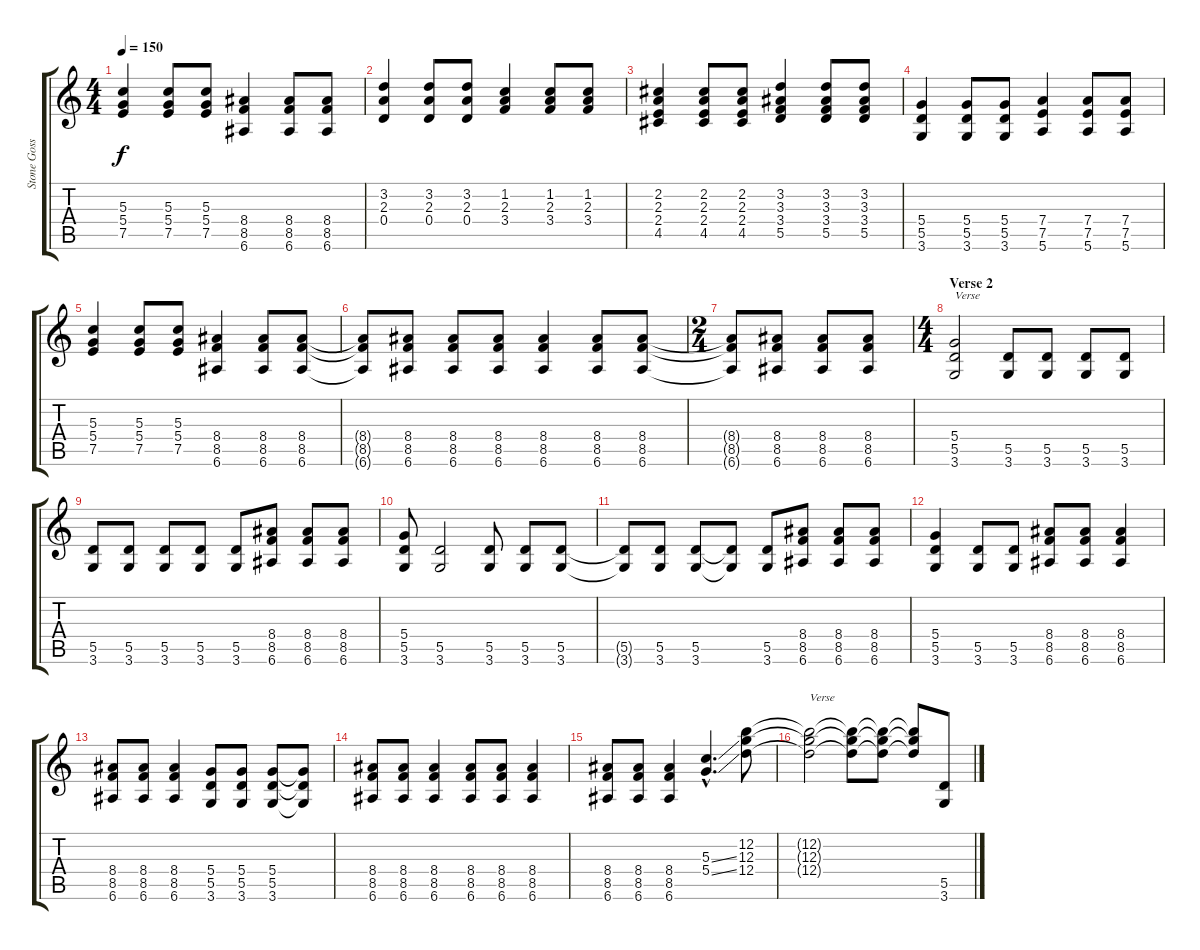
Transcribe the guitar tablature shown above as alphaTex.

\track ("Stone Gossard" "Stone Goss") {instrument distortionguitar}
\staff {score tabs}
\tuning (E4 B3 G3 D3 A2 E2) {hide}
\ts (4 4)
\tempo 150
\clef g2
\ks c
(5.3 5.4 7.5).4{dy f} (5.3 5.4 7.5).8 (5.3 5.4 7.5).8 (8.4 8.5 6.6).4 (8.4 8.5 6.6).8 (8.4 8.5 6.6).8 |
(3.2 2.3 0.4).4 (3.2 2.3 0.4).8 (3.2 2.3 0.4).8 (1.2 2.3 3.4).4 (1.2 2.3 3.4).8 (1.2 2.3 3.4).8 |
(2.2 2.3 2.4 4.5).4 (2.2 2.3 2.4 4.5).8 (2.2 2.3 2.4 4.5).8 (3.2 3.3 3.4 5.5).4 (3.2 3.3 3.4 5.5).8 (3.2 3.3 3.4 5.5).8 |
(5.4 5.5 3.6).4 (5.4 5.5 3.6).8 (5.4 5.5 3.6).8 (7.4 7.5 5.6).4 (7.4 7.5 5.6).8 (7.4 7.5 5.6).8 |
(5.3 5.4 7.5).4 (5.3 5.4 7.5).8 (5.3 5.4 7.5).8 (8.4 8.5 6.6).4 (8.4 8.5 6.6).8 (8.4 8.5 6.6).8 |
(8.4{t} 8.5{t} 6.6{t}).8 (8.4 8.5 6.6).8 (8.4 8.5 6.6).8 (8.4 8.5 6.6).8 (8.4 8.5 6.6).4 (8.4 8.5 6.6).8 (8.4 8.5 6.6).8 |
\ts (2 4)
(8.4{t} 8.5{t} 6.6{t}).8 (8.4 8.5 6.6).8 (8.4 8.5 6.6).8 (8.4 8.5 6.6).8 |
\ts (4 4)
\section ("" "Verse 2")
(5.4 5.5 3.6).2{txt "Verse"} (5.5 3.6).8 (5.5 3.6).8 (5.5 3.6).8 (5.5 3.6).8 |
(5.5 3.6).8 (5.5 3.6).8 (5.5 3.6).8 (5.5 3.6).8 (5.5 3.6).8 (8.4 8.5 6.6).8 (8.4 8.5 6.6).8 (8.4 8.5 6.6).8 |
(5.4 5.5 3.6).8 (5.5 3.6).2 (5.5 3.6).8 (5.5 3.6).8 (5.5 3.6).8 |
(5.5{t} 3.6{t}).8 (5.5 3.6).8 (5.5 3.6).8 (5.5{t} 3.6{t}).8 (5.5 3.6).8 (8.4 8.5 6.6).8 (8.4 8.5 6.6).8 (8.4 8.5 6.6).8 |
(5.4 5.5 3.6).4 (5.5 3.6).8 (5.5 3.6).8 (8.4 8.5 6.6).8 (8.4 8.5 6.6).8 (8.4 8.5 6.6).4 |
(8.4 8.5 6.6).8 (8.4 8.5 6.6).8 (8.4 8.5 6.6).4 (5.4 5.5 3.6).8 (5.4 5.5 3.6).8 (5.4 5.5 3.6).8 (5.4{t} 5.5{t} 3.6{t}).8 |
(8.4 8.5 6.6).8 (8.4 8.5 6.6).8 (8.4 8.5 6.6).4 (8.4 8.5 6.6).8 (8.4 8.5 6.6).8 (8.4 8.5 6.6).4 |
(8.4 8.5 6.6).8 (8.4 8.5 6.6).8 (8.4 8.5 6.6).4 (5.3{ss hac} 5.4{ss hac}).4{d} (12.2 12.3 12.4).8 |
(12.2{t} 12.3{t} 12.4{t}).2{txt "Verse"} (12.2{t} 12.3{t} 12.4{t}).8 (12.2{t} 12.3{t} 12.4{t}).8 (12.2{t} 12.3{t} 12.4{t}).8 (5.5 3.6).8
